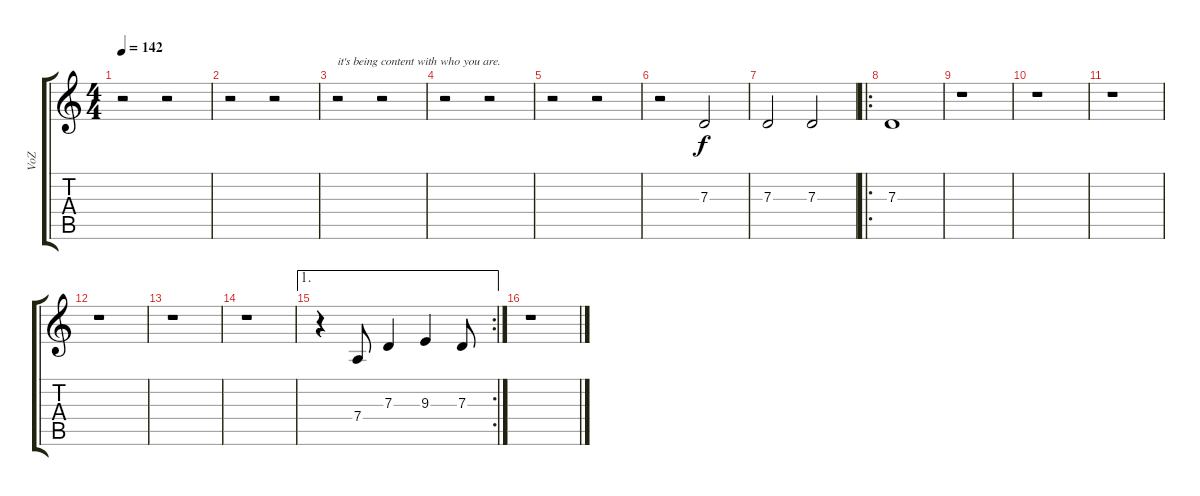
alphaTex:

\track ("VoZ" "VoZ") {instrument clarinet}
\staff {score tabs}
\tuning (E4 B3 G3 D3 A2 E2) {hide}
\ts (4 4)
\tempo 142
\clef g2
\ks c
r.2{dy f} r.2 |
r.2 r.2 |
r.2{txt "it's being content with who you are."} r.2 |
r.2 r.2 |
r.2 r.2 |
r.2 7.3.2 |
7.3.2 7.3.2 |
\ro
7.3.1 |
r.1 |
r.1 |
r.1 |
r.1 |
r.1 |
r.1 |
\ae 1
\rc 2
r.4 7.4.8 7.3.4 9.3.4 7.3.8 |
r.1
